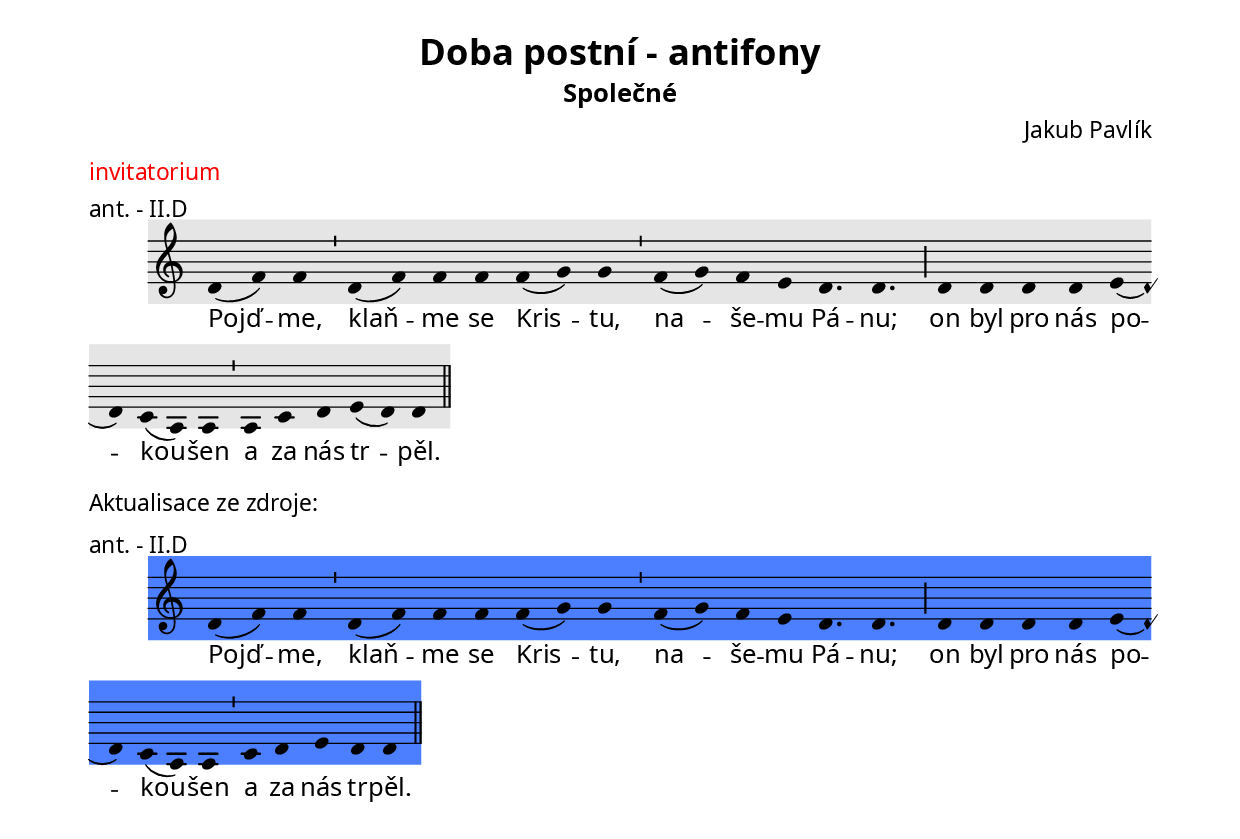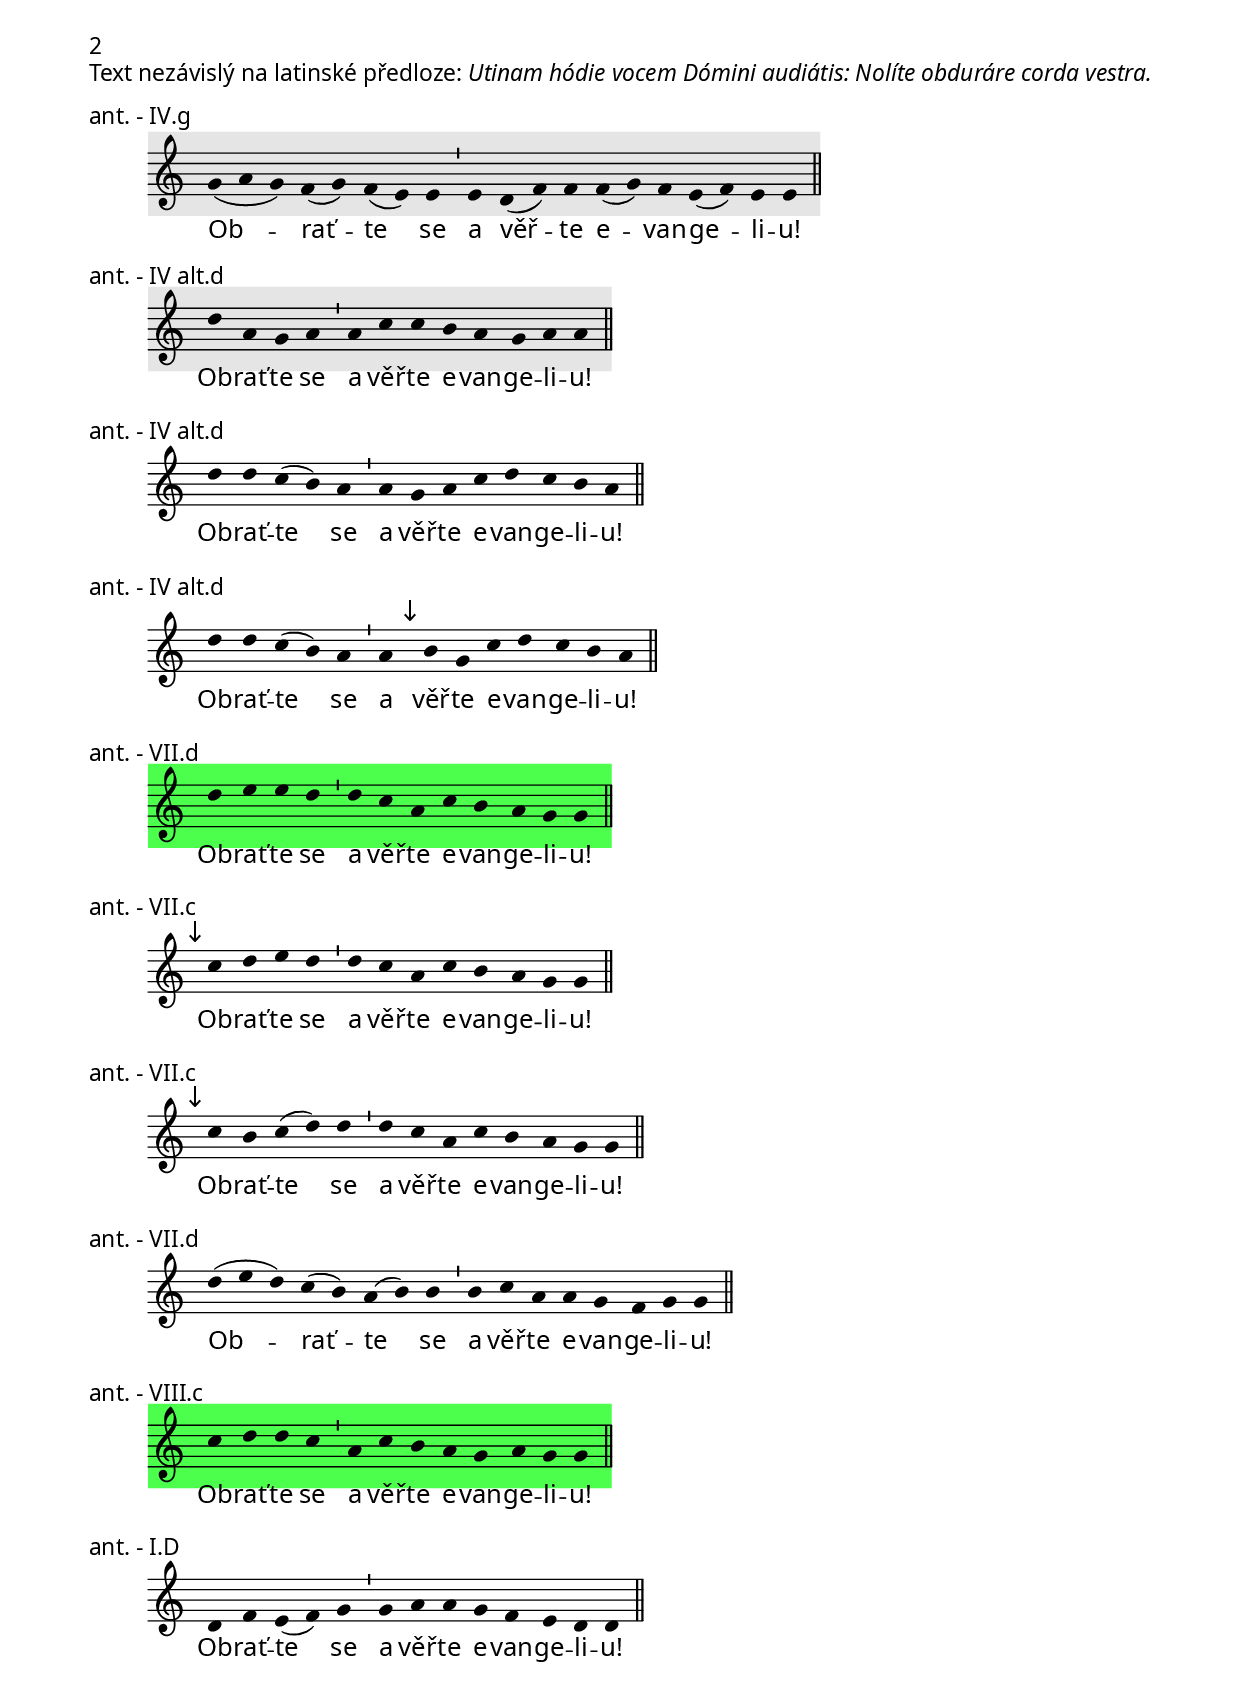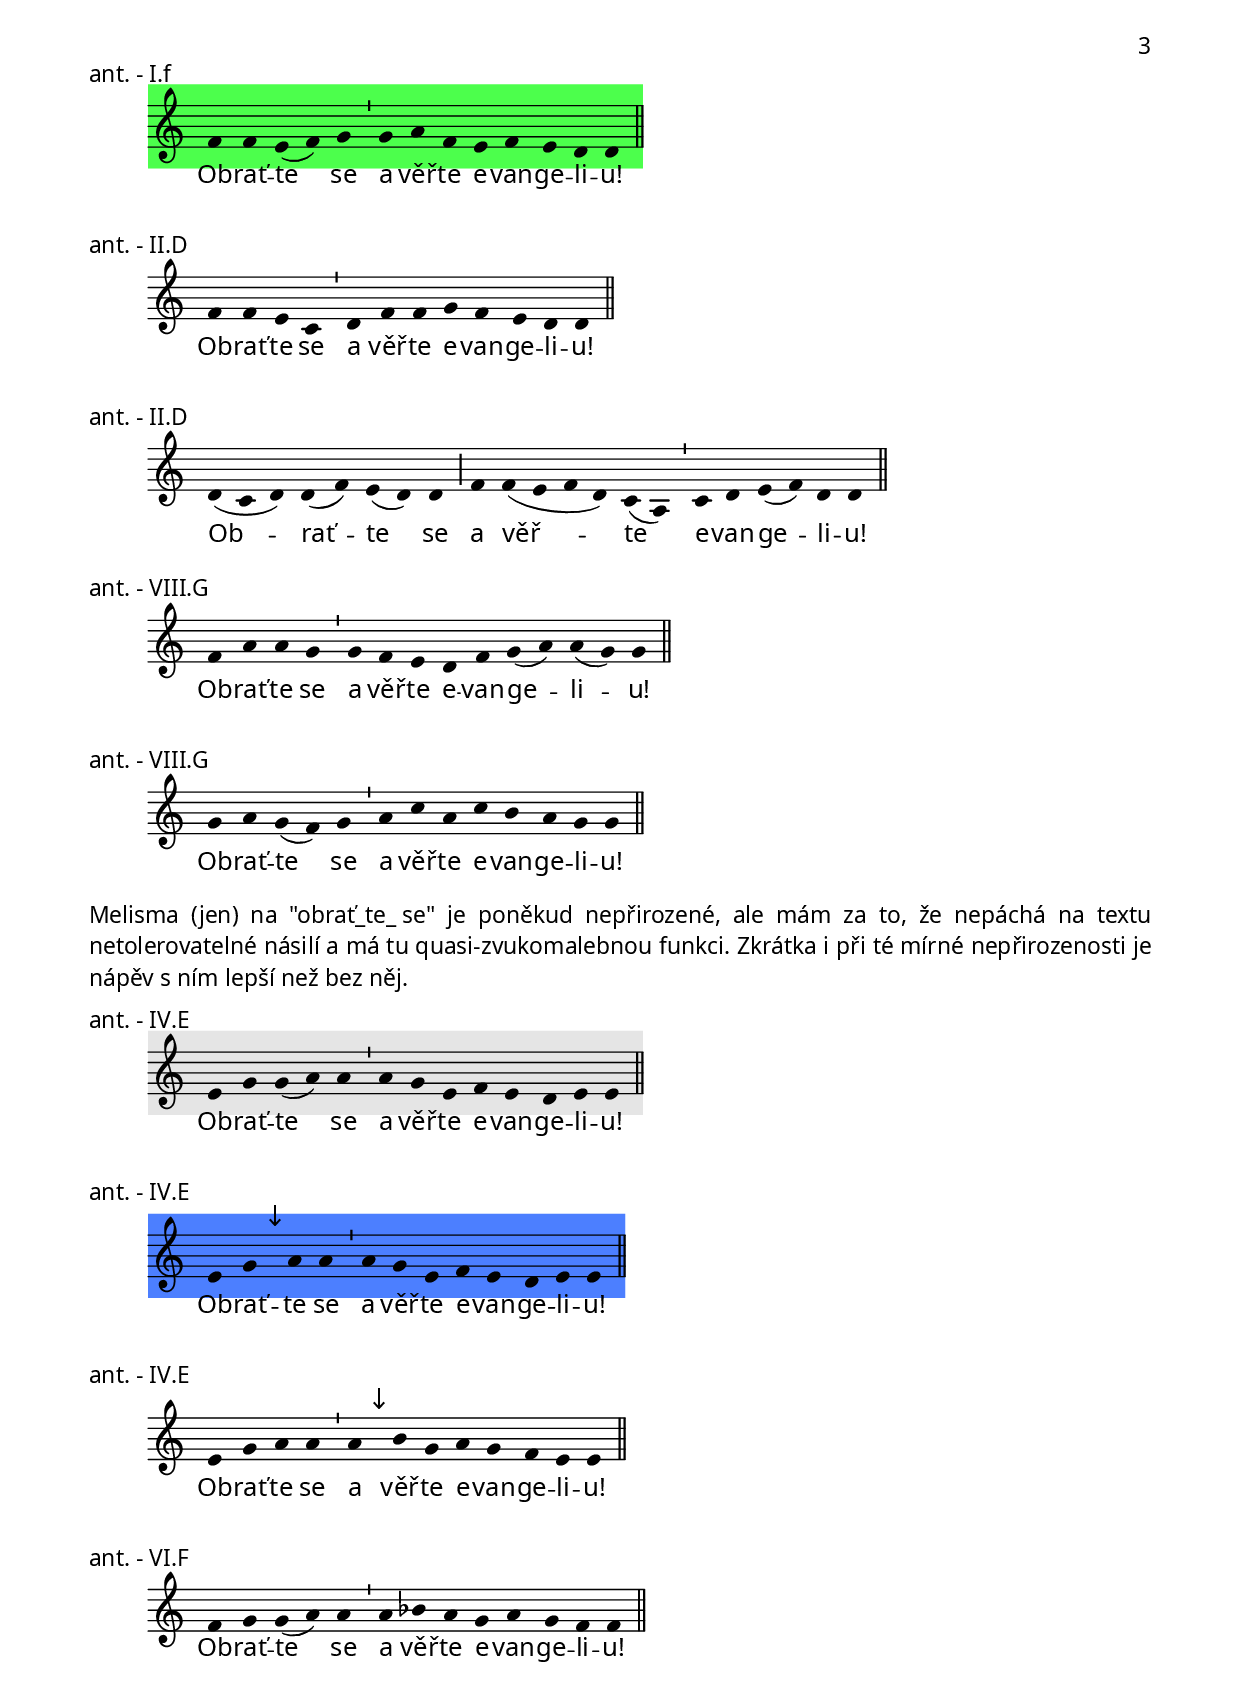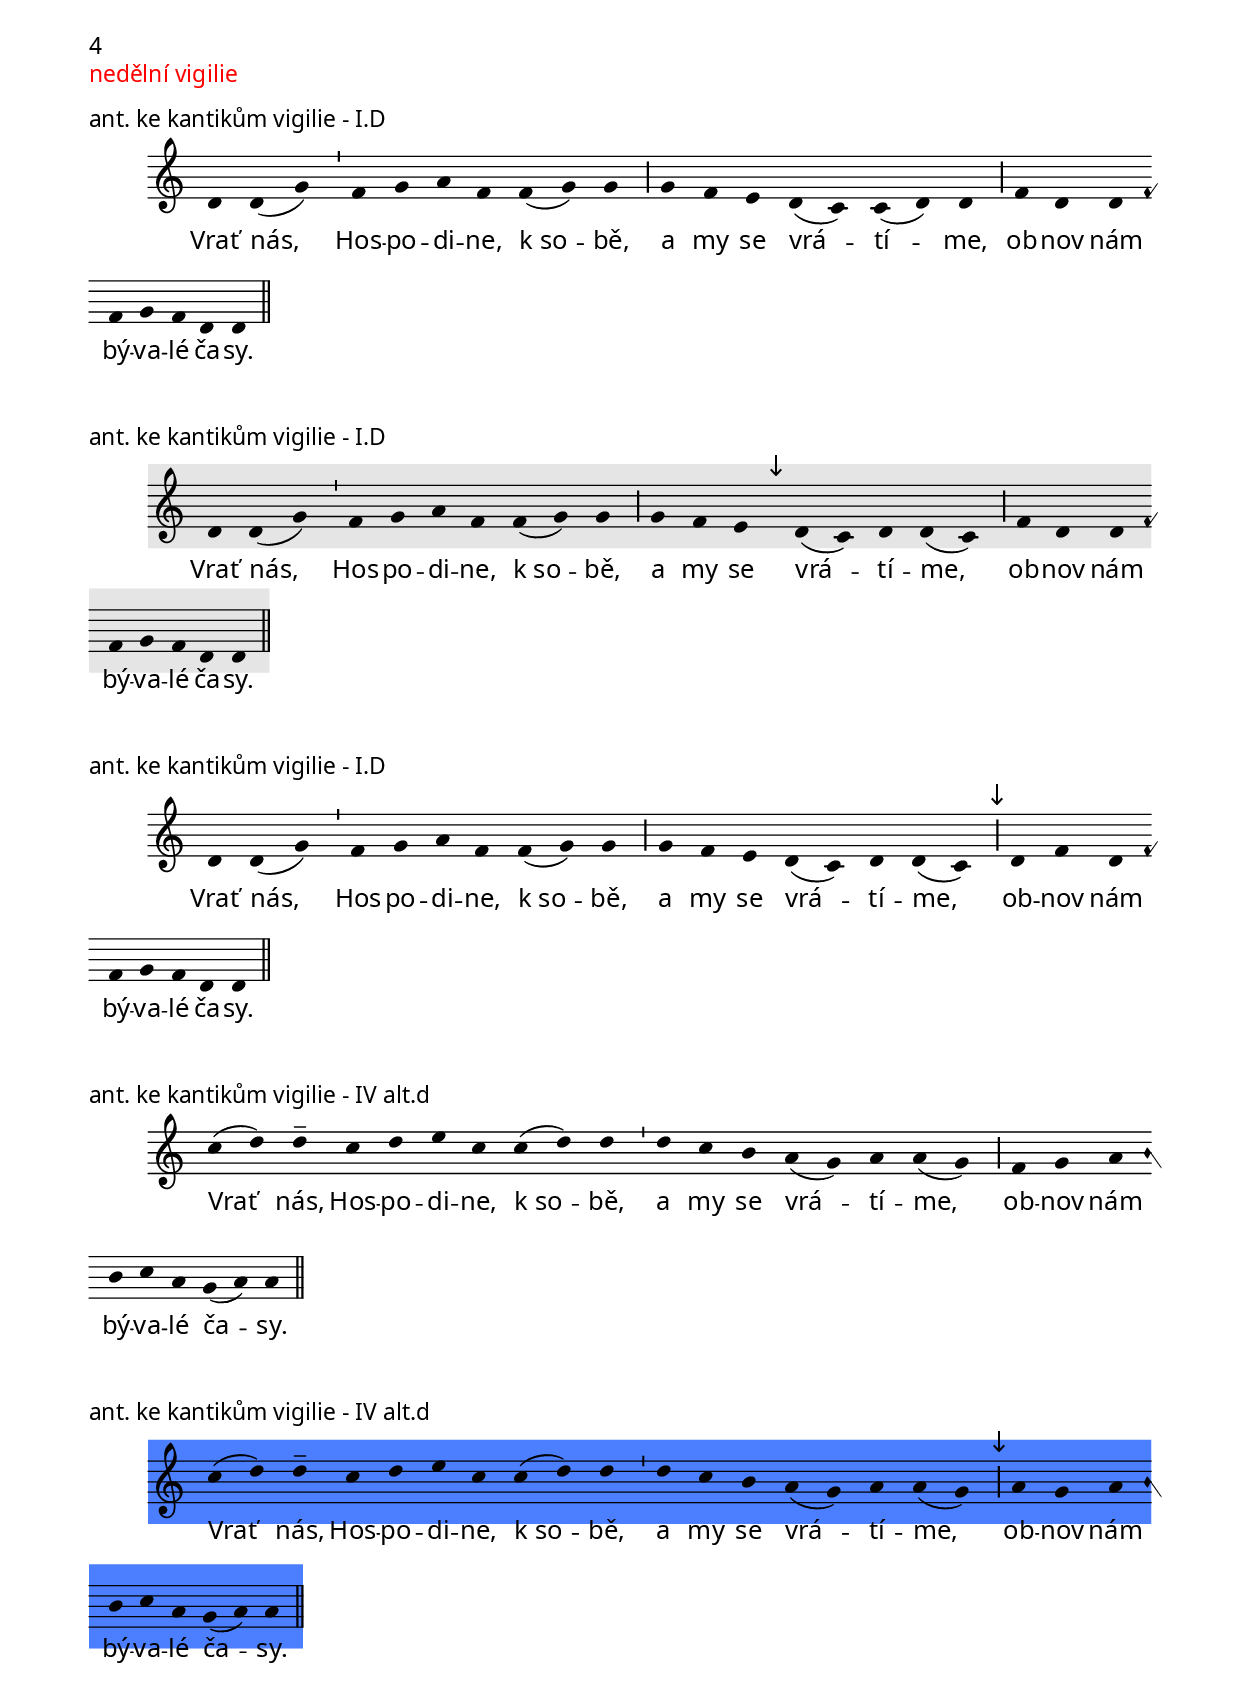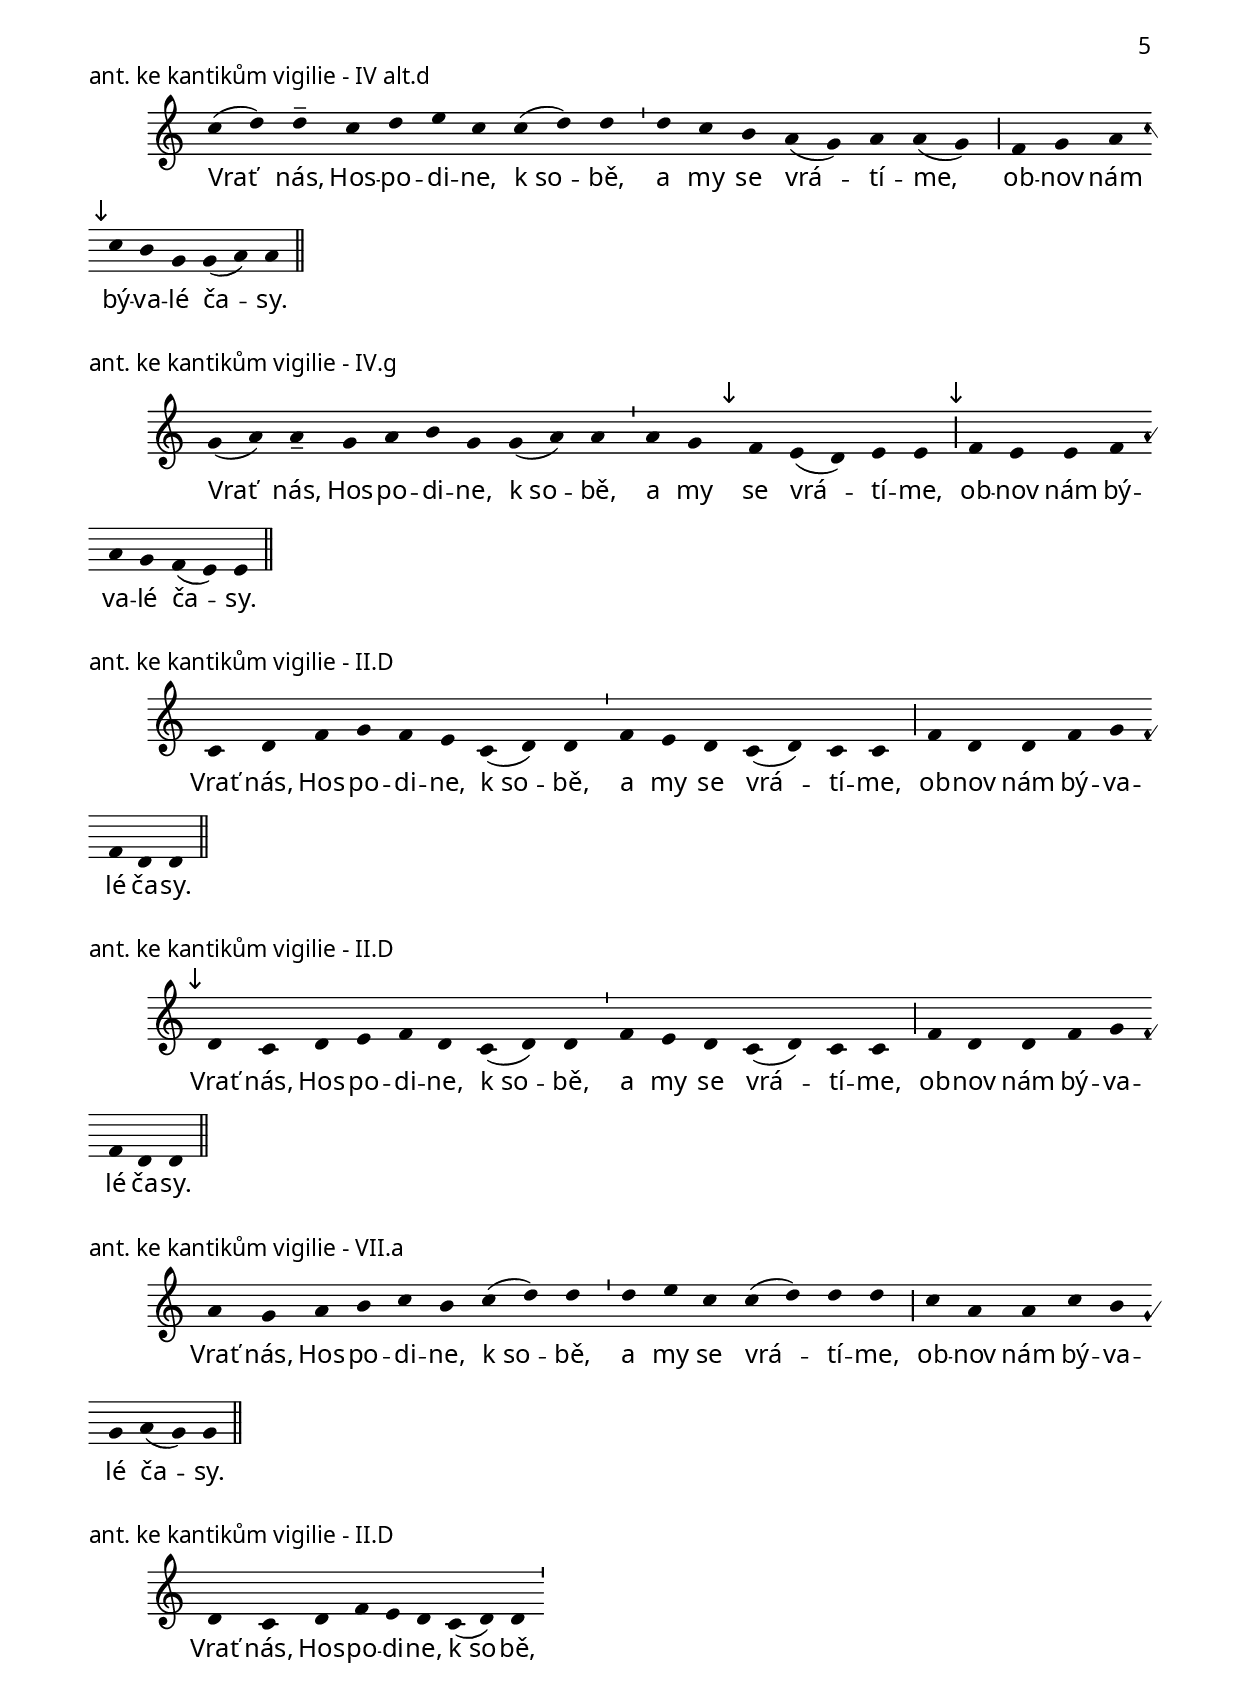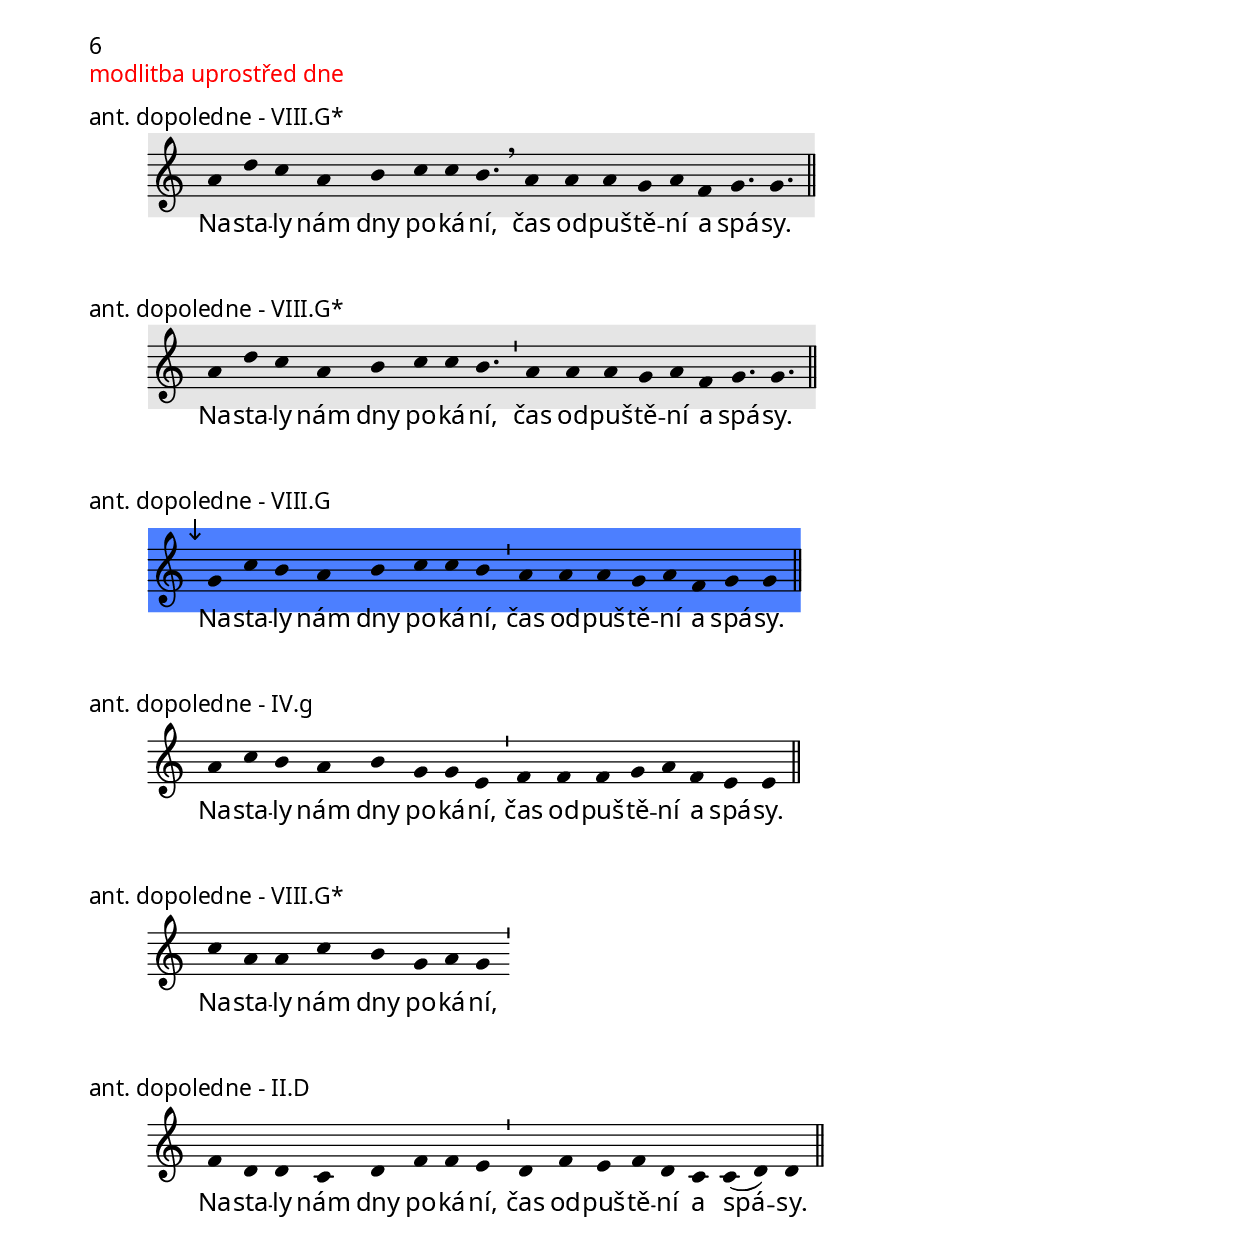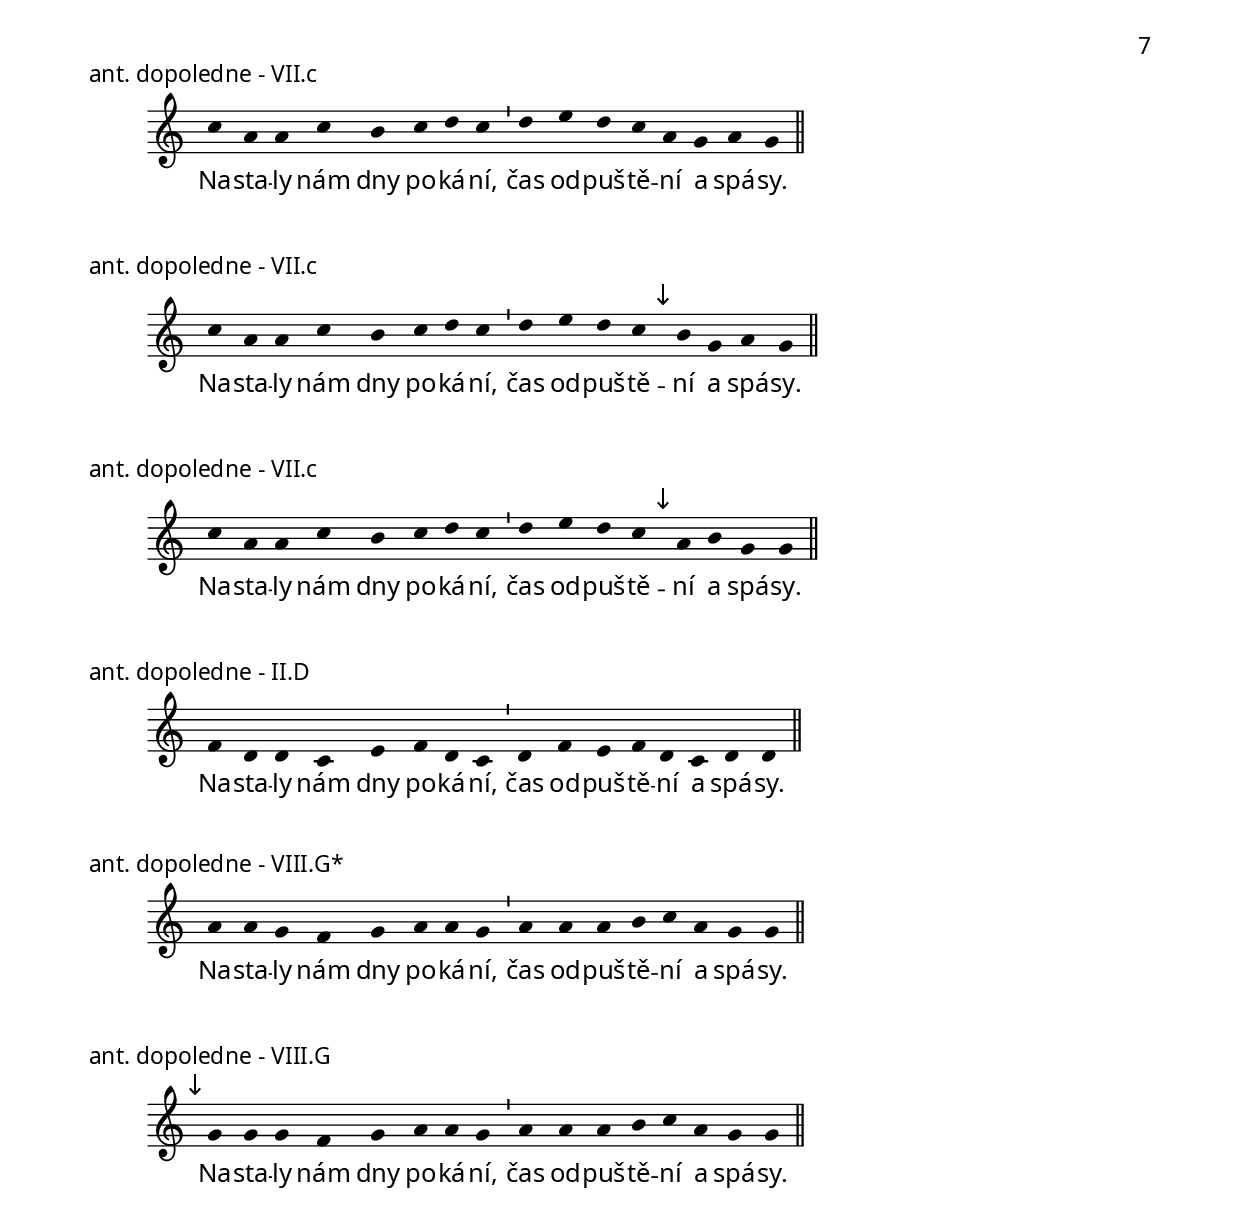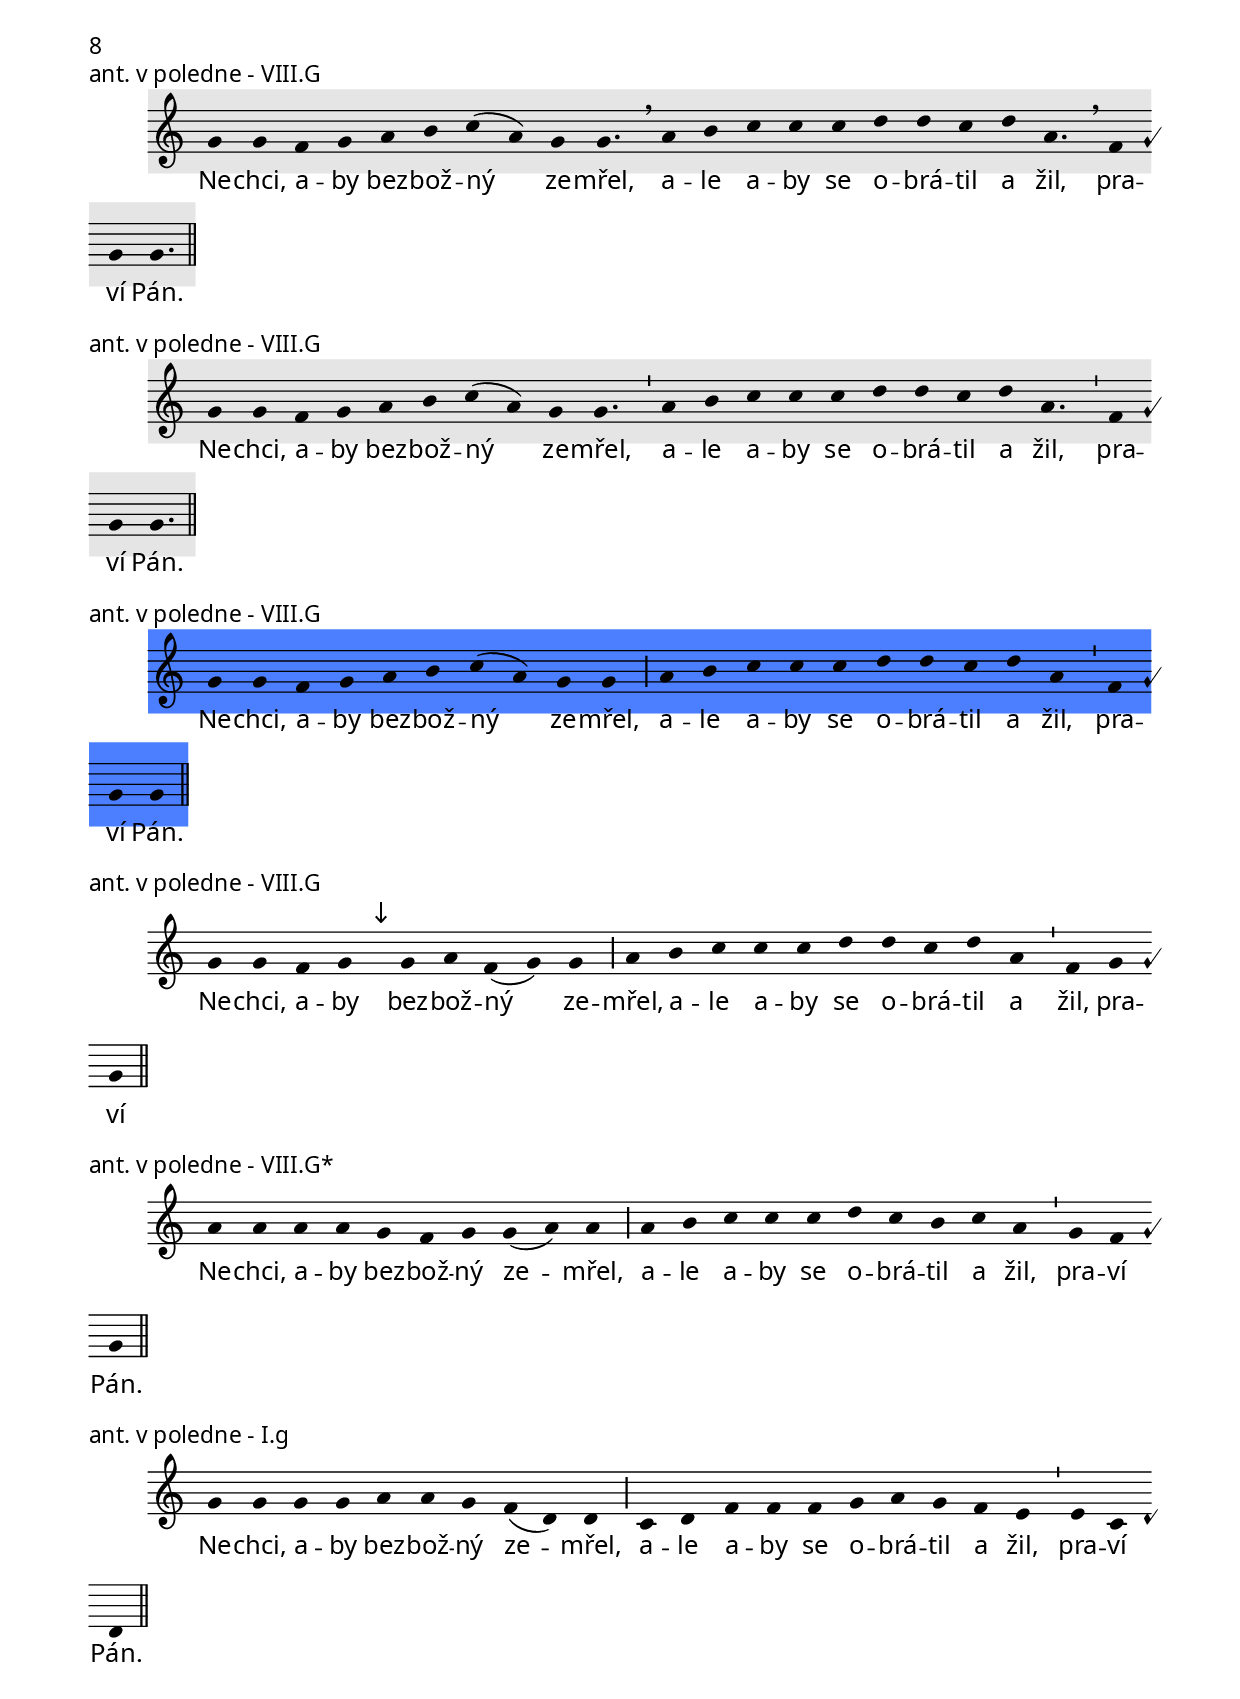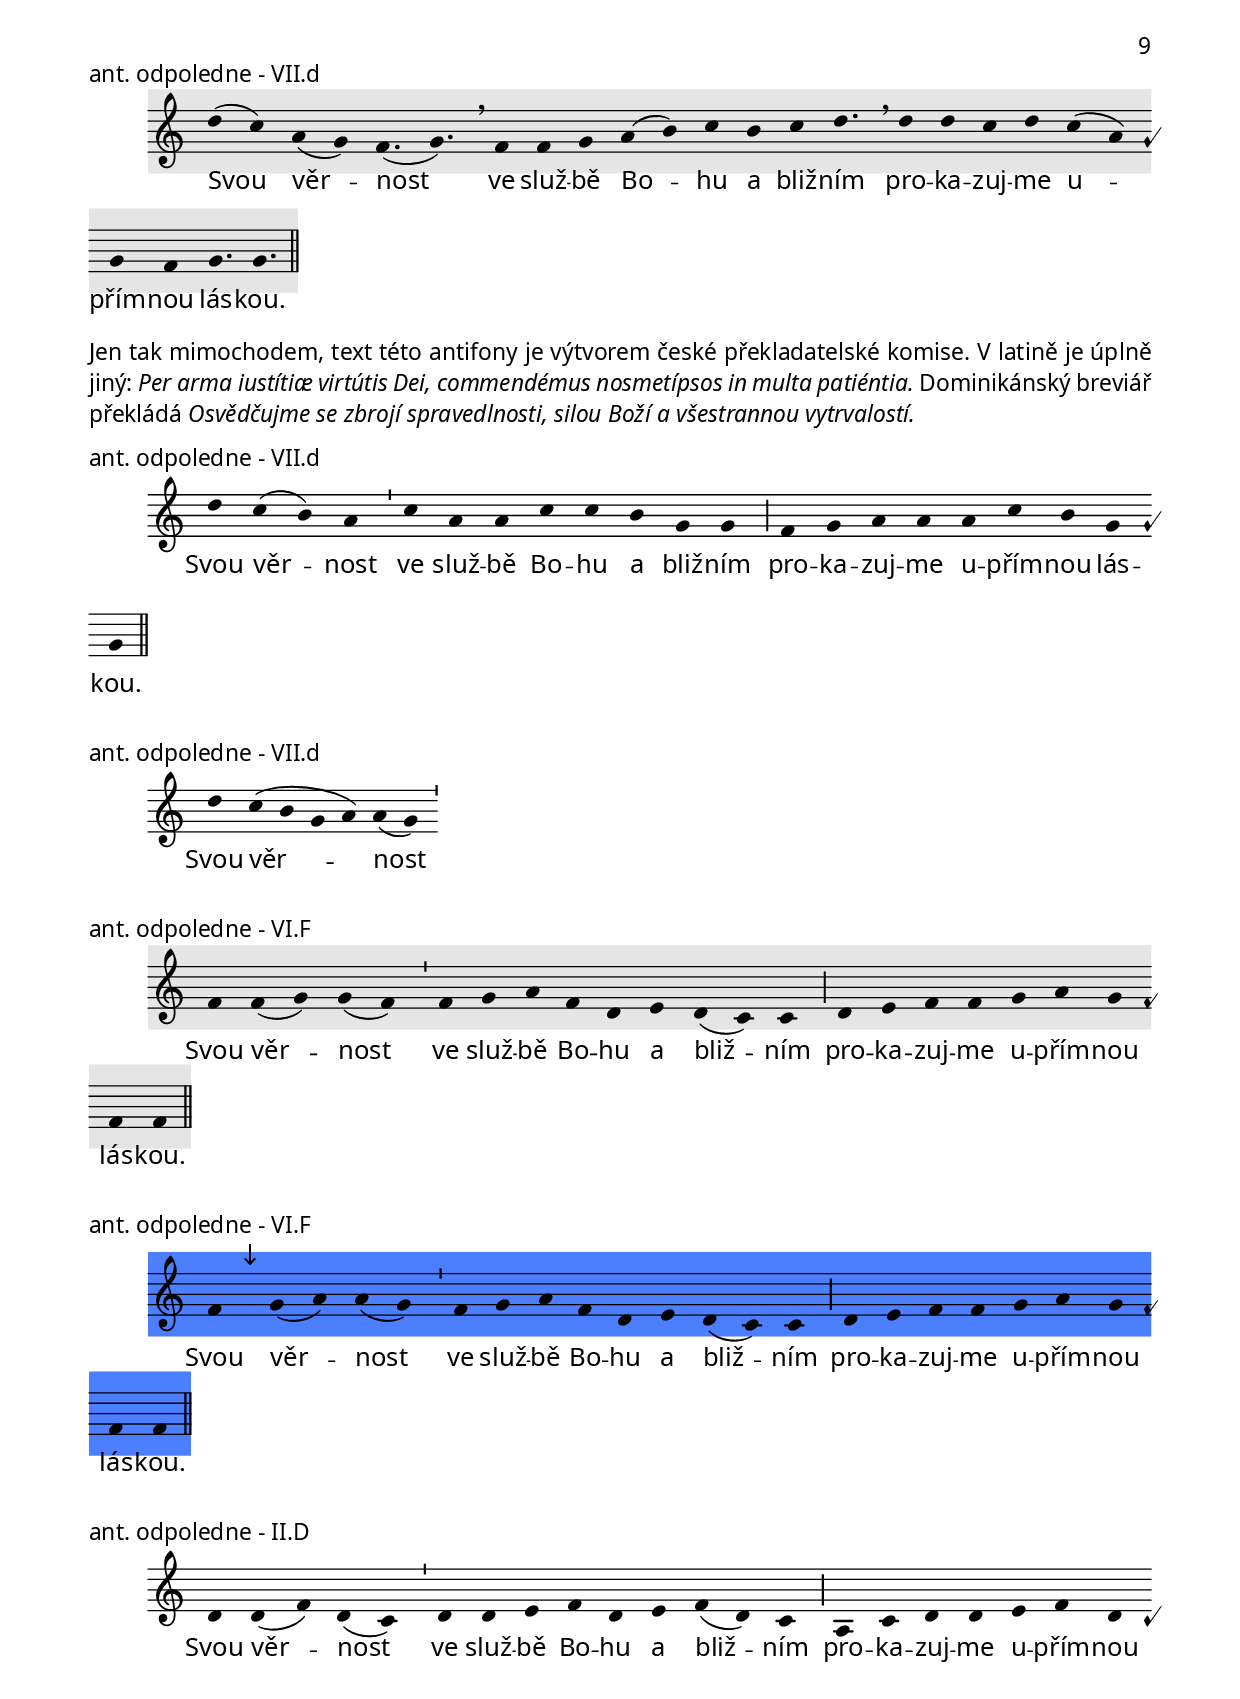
\version "2.14.2"

\header {
  title = "Doba postní - antifony"
  composer = "Jakub Pavlík"
}

\include "spolecne.ly"

\bookpart {
  \header {
    subtitle = "Společné"
  }

  \markup {\nadpisHodinka {"invitatorium"}}

  \score {
    \relative c' {
      \zvyraznovacSedy
      \choralniRezim
      d4( f) f \barMin
      d( f) f f f( g) g \barMin f( g) f e d4. d \barMaior
      d4 d d d e( d) c( a) a \barMin a c d e( d) d \barFinalis
    }
    \addlyrics {
      Pojď -- me,
      klaň -- me se Kris -- tu, na -- še -- mu Pá -- nu;
      on byl pro nás po -- kou -- šen a za nás tr -- pěl.
    }
    \header {
      quid = "ant."
      modus = "II"
      differentia = "D"
      psalmus = ""
      id = ""
      fons = "Z antifon pro Svatý týden."
      piece = \markup {\sestavTitulekBezZalmu}
    }
  }

  \markup{Aktualisace ze zdroje:}

  \score {
    \relative c' {
      \zvyraznovacModry
      \choralniRezim
      d4( f) f \barMin
      d( f) f f f( g) g \barMin f( g) f e d4. d \barMaior
      d4 d d d e( d) c( a) a \barMin c d e d d \barFinalis
    }
    \addlyrics {
      Pojď -- me,
      klaň -- me se Kris -- tu, na -- še -- mu Pá -- nu;
      on byl pro nás po -- kou -- šen a za nás tr -- pěl.
    }
    \header {
      quid = "ant."
      modus = "II"
      differentia = "D"
      psalmus = ""
      id = "invit"
      fial = "pust_svatytyden.ly#invit"
      piece = \markup {\sestavTitulekBezZalmu}
    }
  }

  \pageBreak

  \markup\justify{
    Text nezávislý na latinské předloze:
    \italic{Utinam hódie vocem Dómini audiátis: Nolíte obduráre corda vestra.}
  }

  \score {
    \relative c'' {
      \zvyraznovacSedy
      \choralniRezim
      g( a g) f( g) f( e) e \barMin
      e d( f) f f( g) f e( f) e e \barFinalis
    }
    \addlyrics {
      Ob -- rať -- te se
      a věř -- te e -- van -- ge -- li -- u!
    }
    \header {
      quid = "ant."
      modus = "IV"
      differentia = "g"
      psalmus = ""
      id = ""
      piece = \markup {\sestavTitulekBezZalmu}
    }
  }

  \score {
    \relative c'' {
      \zvyraznovacSedy
      \choralniRezim
      d4 a g a \barMin
      a c c b a g a a \barFinalis
    }
    \addlyrics {
      Ob -- rať -- te se
      a věř -- te e -- van -- ge -- li -- u!
    }
    \header {
      quid = "ant."
      modus = "IV alt"
      differentia = "d"
      psalmus = ""
      id = ""
      piece = \markup {\sestavTitulekBezZalmu}
    }
  }

  \score {
    \relative c'' {
      \choralniRezim
      d4 d c( b) a \barMin
      a g a c d c b a \barFinalis
    }
    \addlyrics {
      Ob -- rať -- te se
      a věř -- te e -- van -- ge -- li -- u!
    }
    \header {
      quid = "ant."
      modus = "IV alt"
      differentia = "d"
      psalmus = ""
      id = "invit2"
      piece = \markup {\sestavTitulekBezZalmu}
    }
  }

  \score {
    \relative c'' {
      \choralniRezim
      d4 d c( b) a \barMin
      a \mark\sipka b g c d c b a \barFinalis
    }
    \addlyrics {
      Ob -- rať -- te se
      a věř -- te e -- van -- ge -- li -- u!
    }
    \header {
      quid = "ant."
      modus = "IV alt"
      differentia = "d"
      psalmus = ""
      id = "invit2"
      piece = \markup {\sestavTitulekBezZalmu}
    }
  }

  \score {
    \relative c'' {
      \zvyraznovacZeleny
      \choralniRezim
      d4 e e d \barMin
      d c a c b a g g \barFinalis
    }
    \addlyrics {
      Ob -- rať -- te se
      a věř -- te e -- van -- ge -- li -- u!
    }
    \header {
      quid = "ant."
      modus = "VII"
      differentia = "d"
      psalmus = ""
      id = "invit2"
      piece = \markup {\sestavTitulekBezZalmu}
    }
  }

  \score {
    \relative c'' {
      \choralniRezim
      \mark\sipka c4 d e d \barMin
      d c a c b a g g \barFinalis
    }
    \addlyrics {
      Ob -- rať -- te se
      a věř -- te e -- van -- ge -- li -- u!
    }
    \header {
      quid = "ant."
      modus = "VII"
      differentia = "c"
      psalmus = ""
      id = "invit2"
      piece = \markup {\sestavTitulekBezZalmu}
    }
  }

  \score {
    \relative c'' {
      \choralniRezim
      \mark\sipka c4 b c( d) d \barMin
      d c a c b a g g \barFinalis
    }
    \addlyrics {
      Ob -- rať -- te se
      a věř -- te e -- van -- ge -- li -- u!
    }
    \header {
      quid = "ant."
      modus = "VII"
      differentia = "c"
      psalmus = ""
      id = "invit2"
      piece = \markup {\sestavTitulekBezZalmu}
    }
  }

  \score {
    \relative c'' {
      \choralniRezim
      d4( e d) c( b) a( b) b \barMin
      b c a a g f g g \barFinalis
    }
    \addlyrics {
      Ob -- rať -- te se
      a věř -- te e -- van -- ge -- li -- u!
    }
    \header {
      quid = "ant."
      modus = "VII"
      differentia = "d"
      psalmus = ""
      id = "invit2"
      piece = \markup {\sestavTitulekBezZalmu}
    }
  }

  \score {
    \relative c'' {
      \zvyraznovacZeleny
      \choralniRezim
      c4 d d c \barMin
      a c b a g a g g \barFinalis
    }
    \addlyrics {
      Ob -- rať -- te se
      a věř -- te e -- van -- ge -- li -- u!
    }
    \header {
      quid = "ant."
      modus = "VIII"
      differentia = "c"
      psalmus = ""
      id = "invit2"
      piece = \markup {\sestavTitulekBezZalmu}
    }
  }

  \score {
    \relative c' {
      \choralniRezim
      d4 f e( f) g \barMin
      g a a g f e d d \barFinalis
    }
    \addlyrics {
      Ob -- rať -- te se
      a věř -- te e -- van -- ge -- li -- u!
    }
    \header {
      quid = "ant."
      modus = "I"
      differentia = "D"
      psalmus = ""
      id = "invit2"
      piece = \markup {\sestavTitulekBezZalmu}
    }
  }

  \score {
    \relative c' {
      \zvyraznovacZeleny
      \choralniRezim
      f4 f e( f) g \barMin
      g a f e f e d d \barFinalis
    }
    \addlyrics {
      Ob -- rať -- te se
      a věř -- te e -- van -- ge -- li -- u!
    }
    \header {
      quid = "ant."
      modus = "I"
      differentia = "f"
      psalmus = ""
      id = "invit2"
      piece = \markup {\sestavTitulekBezZalmu}
    }
  }

  \score {
    \relative c' {
      \choralniRezim
      f4 f e c \barMin
      d f f g f e d d \barFinalis
    }
    \addlyrics {
      Ob -- rať -- te se
      a věř -- te e -- van -- ge -- li -- u!
    }
    \header {
      quid = "ant."
      modus = "II"
      differentia = "D"
      psalmus = ""
      id = "invit2"
      piece = \markup {\sestavTitulekBezZalmu}
    }
  }

  \score {
    \relative c' {
      \choralniRezim
      d4( c d) d( f) e( d) d \barMaior
      f f( e f d) c( a) \barMin
      c d e( f) d d \barFinalis
    }
    \addlyrics {
      Ob -- rať -- te se
      a věř -- te
      e -- van -- ge -- li -- u!
    }
    \header {
      quid = "ant."
      modus = "II"
      differentia = "D"
      psalmus = ""
      id = "invit2"
      piece = \markup {\sestavTitulekBezZalmu}
    }
  }

  \score {
    \relative c' {
      \choralniRezim
      f4 a a g \barMin
      g f e d f g( a) a( g) g \barFinalis
    }
    \addlyrics {
      Ob -- rať -- te se
      a věř -- te e -- van -- ge -- li -- u!
    }
    \header {
      quid = "ant."
      modus = "VIII"
      differentia = "G"
      psalmus = ""
      id = "invit2"
      piece = \markup {\sestavTitulekBezZalmu}
    }
  }

  \score {
    \relative c'' {
      \choralniRezim
      g4 a g( f) g \barMin
      a c a c b a g g \barFinalis
    }
    \addlyrics {
      Ob -- rať -- te se
      a věř -- te e -- van -- ge -- li -- u!
    }
    \header {
      quid = "ant."
      modus = "VIII"
      differentia = "G"
      psalmus = ""
      id = "invit2"
      piece = \markup {\sestavTitulekBezZalmu}
    }
  }

  \markup\justify{
    Melisma (jen) na "\"obrať_te_ se\"" je poněkud nepřirozené,
    ale mám za to, že nepáchá na textu netolerovatelné násilí
    a má tu quasi-zvukomalebnou funkci. Zkrátka i při té mírné nepřirozenosti
    je nápěv s ním lepší než bez něj.
  }

  \score {
    \relative c' {
      \zvyraznovacSedy
      \choralniRezim
      e4 g g( a) a \barMin
      a g e f e d e e \barFinalis
    }
    \addlyrics {
      Ob -- rať -- te se
      a věř -- te e -- van -- ge -- li -- u!
    }
    \header {
      quid = "ant."
      modus = "IV"
      differentia = "E"
      psalmus = ""
      id = "invit2"
      piece = \markup {\sestavTitulekBezZalmu}
    }
  }

  \score {
    \relative c' {
      \zvyraznovacModry
      \choralniRezim
      e4 g \mark\sipka a a \barMin
      a g e f e d e e \barFinalis
    }
    \addlyrics {
      Ob -- rať -- te se
      a věř -- te e -- van -- ge -- li -- u!
    }
    \header {
      quid = "ant."
      modus = "IV"
      differentia = "E"
      psalmus = ""
      id = "invit2"
      piece = \markup {\sestavTitulekBezZalmu}
    }
  }

  \score {
    \relative c' {
      \choralniRezim
      e4 g a a \barMin
      a \mark\sipka b g a g f e e \barFinalis
    }
    \addlyrics {
      Ob -- rať -- te se
      a věř -- te e -- van -- ge -- li -- u!
    }
    \header {
      quid = "ant."
      modus = "IV"
      differentia = "E"
      psalmus = ""
      id = "invit2"
      piece = \markup {\sestavTitulekBezZalmu}
    }
  }

  \score {
    \relative c' {
      \choralniRezim
      f4 g g( a) a \barMin
      a bes a g a g f f \barFinalis
    }
    \addlyrics {
      Ob -- rať -- te se
      a věř -- te e -- van -- ge -- li -- u!
    }
    \header {
      quid = "ant."
      modus = "VI"
      differentia = "F"
      psalmus = ""
      id = "invit2"
      piece = \markup {\sestavTitulekBezZalmu}
    }
  }

  \pageBreak

  \markup {\nadpisHodinka {"nedělní vigilie"}}

  \score {
    \relative c' {
      \choralniRezim
      d4 d( g) \barMin f g a f f( g) g \barMaior
      g f e d( c) c( d) d \barMaior
      f d d f g f d d \barFinalis
    }
    \addlyrics {
      Vrať nás, Hos -- po -- di -- ne, k_so -- bě,
      a my se vrá -- tí -- me,
      ob -- nov nám bý -- va -- lé ča -- sy.
    }
    \header {
      quid = "ant. ke kantikům vigilie"
      modus = "I"
      differentia = "D"
      psalmus = ""
      id = "mv-avig"
      piece = \markup {\sestavTitulekBezZalmu}
    }
  }

  \score {
    \relative c' {
      \zvyraznovacSedy
      \choralniRezim
      d4 d( g) \barMin f g a f f( g) g \barMaior
      g f e \mark\sipka d( c) d d( c) \barMaior
      f d d f g f d d \barFinalis
    }
    \addlyrics {
      Vrať nás, Hos -- po -- di -- ne, k_so -- bě,
      a my se vrá -- tí -- me,
      ob -- nov nám bý -- va -- lé ča -- sy.
    }
    \header {
      quid = "ant. ke kantikům vigilie"
      modus = "I"
      differentia = "D"
      psalmus = ""
      id = "mv-avig"
      piece = \markup {\sestavTitulekBezZalmu}
    }
  }

  \score {
    \relative c' {
      \choralniRezim
      d4 d( g) \barMin f g a f f( g) g \barMaior
      g f e d( c) d d( c) \barMaior
      \mark\sipka d f d f g f d d \barFinalis
    }
    \addlyrics {
      Vrať nás, Hos -- po -- di -- ne, k_so -- bě,
      a my se vrá -- tí -- me,
      ob -- nov nám bý -- va -- lé ča -- sy.
    }
    \header {
      quid = "ant. ke kantikům vigilie"
      modus = "I"
      differentia = "D"
      psalmus = ""
      id = "mv-avig"
      piece = \markup {\sestavTitulekBezZalmu}
    }
  }

  \score {
    \relative c'' {
      \choralniRezim
      c4( d) d-- c d e c c( d) d \barMin
      d c b a( g) a a( g) \barMaior
      f g a b c a g( a) a \barFinalis
    }
    \addlyrics {
      Vrať nás, Hos -- po -- di -- ne, k_so -- bě,
      a my se vrá -- tí -- me,
      ob -- nov nám bý -- va -- lé ča -- sy.
    }
    \header {
      quid = "ant. ke kantikům vigilie"
      modus = "IV alt"
      differentia = "d"
      psalmus = ""
      id = "mc-avig"
      piece = \markup {\sestavTitulekBezZalmu}
    }
  }

  \score {
    \relative c'' {
      \zvyraznovacModry
      \choralniRezim
      c4( d) d-- c d e c c( d) d \barMin
      d c b a( g) a a( g) \barMaior
      \mark\sipka a g a b c a g( a) a \barFinalis
    }
    \addlyrics {
      Vrať nás, Hos -- po -- di -- ne, k_so -- bě,
      a my se vrá -- tí -- me,
      ob -- nov nám bý -- va -- lé ča -- sy.
    }
    \header {
      quid = "ant. ke kantikům vigilie"
      modus = "IV alt"
      differentia = "d"
      psalmus = ""
      id = "mc-avig"
      piece = \markup {\sestavTitulekBezZalmu}
    }
  }

  \score {
    \relative c'' {
      \choralniRezim
      c4( d) d-- c d e c c( d) d \barMin
      d c b a( g) a a( g) \barMaior
      f g a \mark\sipka c b g g( a) a \barFinalis
    }
    \addlyrics {
      Vrať nás, Hos -- po -- di -- ne, k_so -- bě,
      a my se vrá -- tí -- me,
      ob -- nov nám bý -- va -- lé ča -- sy.
    }
    \header {
      quid = "ant. ke kantikům vigilie"
      modus = "IV alt"
      differentia = "d"
      psalmus = ""
      id = "mc-avig"
      piece = \markup {\sestavTitulekBezZalmu}
    }
  }

  \score {
    \relative c' {
      \choralniRezim
      g'4( a) a-- g a b g g( a) a \barMin
      a g \mark\sipka f e( d) e e \barMaior
      \mark\sipka f e e f a g f( e) e \barFinalis
    }
    \addlyrics {
      Vrať nás, Hos -- po -- di -- ne, k_so -- bě,
      a my se vrá -- tí -- me,
      ob -- nov nám bý -- va -- lé ča -- sy.
    }
    \header {
      quid = "ant. ke kantikům vigilie"
      modus = "IV"
      differentia = "g"
      psalmus = ""
      id = "mc-avig"
      piece = \markup {\sestavTitulekBezZalmu}
    }
  }

  \score {
    \relative c' {
      \choralniRezim
      c4 d f g f e c( d) d \barMin
      f e d c( d) c c \barMaior
      f d d f g f d d \barFinalis
    }
    \addlyrics {
      Vrať nás, Hos -- po -- di -- ne, k_so -- bě,
      a my se vrá -- tí -- me,
      ob -- nov nám bý -- va -- lé ča -- sy.
    }
    \header {
      quid = "ant. ke kantikům vigilie"
      modus = "II"
      differentia = "D"
      psalmus = ""
      id = "mc-avig"
      piece = \markup {\sestavTitulekBezZalmu}
    }
  }

  \score {
    \relative c' {
      \choralniRezim
      \mark\sipka d4 c d e f d c( d) d \barMin
      f e d c( d) c c \barMaior
      f d d f g f d d \barFinalis
    }
    \addlyrics {
      Vrať nás, Hos -- po -- di -- ne, k_so -- bě,
      a my se vrá -- tí -- me,
      ob -- nov nám bý -- va -- lé ča -- sy.
    }
    \header {
      quid = "ant. ke kantikům vigilie"
      modus = "II"
      differentia = "D"
      psalmus = ""
      id = "mc-avig"
      piece = \markup {\sestavTitulekBezZalmu}
    }
  }

  \score {
    \relative c'' {
      \choralniRezim
      a4 g a b c b c( d) d \barMin
      d e c c( d) d d \barMaior
      c a a c b g a( g) g \barFinalis
    }
    \addlyrics {
      Vrať nás, Hos -- po -- di -- ne, k_so -- bě,
      a my se vrá -- tí -- me,
      ob -- nov nám bý -- va -- lé ča -- sy.
    }
    \header {
      quid = "ant. ke kantikům vigilie"
      modus = "VII"
      differentia = "a"
      psalmus = ""
      id = "mc-avig"
      piece = \markup {\sestavTitulekBezZalmu}
    }
  }

  \score {
    \relative c' {
      \choralniRezim
      d4 c d f e d c( d) d \barMin
    }
    \addlyrics {
      Vrať nás, Hos -- po -- di -- ne, k_so -- bě,
      a my se vrá -- tí -- me,
      ob -- nov nám bý -- va -- lé ča -- sy.
    }
    \header {
      quid = "ant. ke kantikům vigilie"
      modus = "II"
      differentia = "D"
      psalmus = ""
      id = "mc-avig"
      piece = \markup {\sestavTitulekBezZalmu}
    }
  }

  \pageBreak

  \markup {\nadpisHodinka {"modlitba uprostřed dne"}}

  \score {
    \relative c'' {
      \zvyraznovacSedy
      \choralniRezim

      a4 d c a b c c b4. \breathe a4 a a g a f g4. g \bar "||"
    }
    \addlyrics {
      Na -- sta -- ly nám dny po -- ká -- ní, čas od -- puš -- tě -- ní a spá -- sy.
    }
    \header {
      quid = "ant. dopoledne"
      modus = "VIII"
      differentia = "G*"
      psalmus = ""
      id = ""
      piece = \markup {\sestavTitulekBezZalmu}
    }
  }

  \score {
    \relative c'' {
      \zvyraznovacSedy
      \choralniRezim

      a4 d c a b c c b4. \barMin
      a4 a a g a f g4. g \barFinalis
    }
    \addlyrics {
      Na -- sta -- ly nám dny po -- ká -- ní,
      čas od -- puš -- tě -- ní a spá -- sy.
    }
    \header {
      quid = "ant. dopoledne"
      modus = "VIII"
      differentia = "G*"
      psalmus = ""
      id = "tercie"
      piece = \markup {\sestavTitulekBezZalmu}
    }
  }

  \score {
    \relative c'' {
      \zvyraznovacModry
      \choralniRezim

      \mark\sipka g4 c b a b c c b \barMin
      a a a g a f g g \barFinalis
    }
    \addlyrics {
      Na -- sta -- ly nám dny po -- ká -- ní,
      čas od -- puš -- tě -- ní a spá -- sy.
    }
    \header {
      quid = "ant. dopoledne"
      modus = "VIII"
      differentia = "G"
      psalmus = ""
      id = "tercie"
      piece = \markup {\sestavTitulekBezZalmu}
    }
  }

  \score {
    \relative c'' {
      \choralniRezim

      a4 c b a b g g e \barMin
      f f f g a f e e \barFinalis
    }
    \addlyrics {
      Na -- sta -- ly nám dny po -- ká -- ní,
      čas od -- puš -- tě -- ní a spá -- sy.
    }
    \header {
      quid = "ant. dopoledne"
      modus = "IV"
      differentia = "g"
      psalmus = ""
      id = "tercie"
      piece = \markup {\sestavTitulekBezZalmu}
    }
  }

  \score {
    \relative c'' {
      \choralniRezim

      c4 a a c b g a g \barMin

    }
    \addlyrics {
      Na -- sta -- ly nám dny po -- ká -- ní,
      čas od -- puš -- tě -- ní a spá -- sy.
    }
    \header {
      quid = "ant. dopoledne"
      modus = "VIII"
      differentia = "G*"
      psalmus = ""
      id = ""
      piece = \markup {\sestavTitulekBezZalmu}
    }
  }

  \score {
    \relative c' {
      \choralniRezim

      f4 d d c d f f e \barMin
      d f e f d c c( d) d \barFinalis
    }
    \addlyrics {
      Na -- sta -- ly nám dny po -- ká -- ní,
      čas od -- puš -- tě -- ní a spá -- sy.
    }
    \header {
      quid = "ant. dopoledne"
      modus = "II"
      differentia = "D"
      psalmus = ""
      id = ""
      piece = \markup {\sestavTitulekBezZalmu}
    }
  }

  \score {
    \relative c'' {
      \choralniRezim

      c4 a a c b c d c \barMin
      d e d c a g a g \barFinalis
    }
    \addlyrics {
      Na -- sta -- ly nám dny po -- ká -- ní,
      čas od -- puš -- tě -- ní a spá -- sy.
    }
    \header {
      quid = "ant. dopoledne"
      modus = "VII"
      differentia = "c"
      psalmus = ""
      id = ""
      piece = \markup {\sestavTitulekBezZalmu}
    }
  }

  \score {
    \relative c'' {
      \choralniRezim

      c4 a a c b c d c \barMin
      d e d c \mark\sipka b g a g \barFinalis
    }
    \addlyrics {
      Na -- sta -- ly nám dny po -- ká -- ní,
      čas od -- puš -- tě -- ní a spá -- sy.
    }
    \header {
      quid = "ant. dopoledne"
      modus = "VII"
      differentia = "c"
      psalmus = ""
      id = ""
      piece = \markup {\sestavTitulekBezZalmu}
    }
  }

  \score {
    \relative c'' {
      \choralniRezim

      c4 a a c b c d c \barMin
      d e d c \mark\sipka a b g g \barFinalis
    }
    \addlyrics {
      Na -- sta -- ly nám dny po -- ká -- ní,
      čas od -- puš -- tě -- ní a spá -- sy.
    }
    \header {
      quid = "ant. dopoledne"
      modus = "VII"
      differentia = "c"
      psalmus = ""
      id = ""
      piece = \markup {\sestavTitulekBezZalmu}
    }
  }

  \score {
    \relative c' {
      \choralniRezim

      f4 d d c e f d c \barMin
      d f e f d c d d \barFinalis
    }
    \addlyrics {
      Na -- sta -- ly nám dny po -- ká -- ní,
      čas od -- puš -- tě -- ní a spá -- sy.
    }
    \header {
      quid = "ant. dopoledne"
      modus = "II"
      differentia = "D"
      psalmus = ""
      id = ""
      piece = \markup {\sestavTitulekBezZalmu}
    }
  }

  \score {
    \relative c'' {
      \choralniRezim

      a4 a g f g a a g \barMin
      a a a b c a g g \barFinalis
    }
    \addlyrics {
      Na -- sta -- ly nám dny po -- ká -- ní,
      čas od -- puš -- tě -- ní a spá -- sy.
    }
    \header {
      quid = "ant. dopoledne"
      modus = "VIII"
      differentia = "G*"
      psalmus = ""
      id = ""
      piece = \markup {\sestavTitulekBezZalmu}
    }
  }

  \score {
    \relative c'' {
      \choralniRezim

      \mark\sipka g4 g g f g a a g \barMin
      a a a b c a g g \barFinalis
    }
    \addlyrics {
      Na -- sta -- ly nám dny po -- ká -- ní,
      čas od -- puš -- tě -- ní a spá -- sy.
    }
    \header {
      quid = "ant. dopoledne"
      modus = "VIII"
      differentia = "G"
      psalmus = ""
      id = ""
      piece = \markup {\sestavTitulekBezZalmu}
    }
  }

  \pageBreak

  \score {
    \relative c'' {
      \zvyraznovacSedy
      \choralniRezim

      g4 g f g a b c( a) g g4. \breathe a4 b c c c d d c d a4. \breathe f4 g g4. \bar "||"
    }
    \addlyrics {
      Ne -- chci, a -- by bez -- bož -- ný ze -- mřel, a -- le a -- by se o -- brá -- til a žil, pra -- ví Pán.
    }
    \header {
      quid = "ant. v poledne"
      modus = "VIII"
      differentia = "G"
      psalmus = ""
      id = ""
      piece = \markup {\sestavTitulekBezZalmu}
    }
  }

  \score {
    \relative c'' {
      \zvyraznovacSedy
      \choralniRezim

      g4 g f g a b c( a) g g4. \barMin
      a4 b c c c d d c d a4. \barMin
      f4 g g4. \barFinalis
    }
    \addlyrics {
      Ne -- chci, a -- by bez -- bož -- ný ze -- mřel,
      a -- le a -- by se o -- brá -- til a žil,
      pra -- ví Pán.
    }
    \header {
      quid = "ant. v poledne"
      modus = "VIII"
      differentia = "G"
      psalmus = ""
      placet = "melisma na konci _bezbožný_ je netypické (není ani na konci fráze);
      dnes už bych to takhle asi nenapsal, ale tady se mi zatím líbí"
      id = "sexta"
      piece = \markup {\sestavTitulekBezZalmu}
    }
  }

  \score {
    \relative c'' {
      \zvyraznovacModry
      \choralniRezim

      g4 g f g a b c( a) g g \barMaior
      a4 b c c c d d c d a \barMin
      f4 g g \barFinalis
    }
    \addlyrics {
      Ne -- chci, a -- by bez -- bož -- ný ze -- mřel,
      a -- le a -- by se o -- brá -- til a žil,
      pra -- ví Pán.
    }
    \header {
      quid = "ant. v poledne"
      modus = "VIII"
      differentia = "G"
      psalmus = ""
      placet = "melisma na konci _bezbožný_ je netypické (není ani na konci fráze);
      dnes už bych to takhle asi nenapsal, ale tady se mi zatím líbí"
      id = "sexta"
      piece = \markup {\sestavTitulekBezZalmu}
    }
  }

  \score {
    \relative c'' {
      \choralniRezim

      g4 g f g \mark\sipka g a f( g) g \barMaior
      a4 b c c c d d c d a \barMin
      f4 g g \barFinalis
    }
    \addlyrics {
      Ne -- chci, a -- by bez -- bož -- ný ze -- mřel,
      a -- le a -- by se o -- brá -- til a žil,
      pra -- ví Pán.
    }
    \header {
      quid = "ant. v poledne"
      modus = "VIII"
      differentia = "G"
      psalmus = ""
      id = "sexta"
      piece = \markup {\sestavTitulekBezZalmu}
    }
  }

  \score {
    \relative c'' {
      \choralniRezim

      a4 a a a g f g g( a) a \barMaior
      a4 b c c c d c b c a \barMin
      g f g \barFinalis
    }
    \addlyrics {
      Ne -- chci, a -- by bez -- bož -- ný ze -- mřel,
      a -- le a -- by se o -- brá -- til a žil,
      pra -- ví Pán.
    }
    \header {
      quid = "ant. v poledne"
      modus = "VIII"
      differentia = "G*"
      psalmus = ""
      id = "sexta"
      piece = \markup {\sestavTitulekBezZalmu}
    }
  }

  \score {
    \relative c'' {
      \choralniRezim

      g4 g g g a a g f( d) d \barMaior
      c d f f f g a g f e \barMin
      e c d \barFinalis
    }
    \addlyrics {
      Ne -- chci, a -- by bez -- bož -- ný ze -- mřel,
      a -- le a -- by se o -- brá -- til a žil,
      pra -- ví Pán.
    }
    \header {
      quid = "ant. v poledne"
      modus = "I"
      differentia = "g"
      psalmus = ""
      id = ""
      piece = \markup {\sestavTitulekBezZalmu}
    }
  }

  \pageBreak

  \score {
    \relative c'' {
      \zvyraznovacSedy
      \choralniRezim

      d4( c) a( g) f4.( g) \breathe f4 f g a( b) c b c d4. \breathe d4 d c d c( a) g f g4. g \bar "||"
    }
    \addlyrics {
      Svou věr -- nost ve služ -- bě Bo -- hu a bliž -- ním pro -- ka -- zuj -- me u -- přím -- nou lás -- kou.
    }
    \header {
      quid = "ant. odpoledne"
      modus = "VII"
      differentia = "d"
      psalmus = ""
      id = ""
      piece = \markup {\sestavTitulekBezZalmu}
    }
  }

  \markup\justify{
    Jen tak mimochodem, text této antifony je výtvorem
    české překladatelské komise. V latině je úplně jiný:
    \italic{Per arma iustítiæ virtútis Dei, commendémus nosmetípsos in multa patiéntia.}
    Dominikánský breviář překládá
    \italic{Osvědčujme se zbrojí spravedlnosti, silou Boží a všestrannou vytrvalostí.}
  }

  \score {
    \relative c'' {
      \choralniRezim

      d4 c( b) a \barMin
      c a a c c b g g \barMaior
      f g a a a c b g g \barFinalis
    }
    \addlyrics {
      Svou věr -- nost
      ve služ -- bě Bo -- hu a bliž -- ním
      pro -- ka -- zuj -- me u -- přím -- nou lás -- kou.
    }
    \header {
      quid = "ant. odpoledne"
      modus = "VII"
      differentia = "d"
      psalmus = ""
      id = ""
      piece = \markup {\sestavTitulekBezZalmu}
    }
  }

  \score {
    \relative c'' {
      \choralniRezim

      d4 c( b g a) a( g) \barMin
    }
    \addlyrics {
      Svou věr -- nost
      ve služ -- bě Bo -- hu a bliž -- ním
      pro -- ka -- zuj -- me u -- přím -- nou lás -- kou.
    }
    \header {
      quid = "ant. odpoledne"
      modus = "VII"
      differentia = "d"
      psalmus = ""
      id = ""
      piece = \markup {\sestavTitulekBezZalmu}
    }
  }

  \score {
    \relative c' {
      \zvyraznovacSedy
      \choralniRezim

      f4 f( g) g( f) \barMin
      f g a f d e d( c) c \barMaior
      d e f f g a g f f \barFinalis
    }
    \addlyrics {
      Svou věr -- nost
      ve služ -- bě Bo -- hu a bliž -- ním
      pro -- ka -- zuj -- me u -- přím -- nou lás -- kou.
    }
    \header {
      quid = "ant. odpoledne"
      modus = "VI"
      differentia = "F"
      psalmus = ""
      id = ""
      piece = \markup {\sestavTitulekBezZalmu}
    }
  }

  \score {
    \relative c' {
      \zvyraznovacModry
      \choralniRezim

      f4 \mark\sipka g( a) a( g) \barMin
      f g a f d e d( c) c \barMaior
      d e f f g a g f f \barFinalis
    }
    \addlyrics {
      Svou věr -- nost
      ve služ -- bě Bo -- hu a bliž -- ním
      pro -- ka -- zuj -- me u -- přím -- nou lás -- kou.
    }
    \header {
      quid = "ant. odpoledne"
      modus = "VI"
      differentia = "F"
      psalmus = ""
      id = "nona"
      piece = \markup {\sestavTitulekBezZalmu}
    }
  }

  \score {
    \relative c' {
      \choralniRezim

      d4 d( f) d( c) \barMin
      d d e f d e f( d) c \barMaior
      a c d d e f d c( d) d \barFinalis
    }
    \addlyrics {
      Svou věr -- nost
      ve služ -- bě Bo -- hu a bliž -- ním
      pro -- ka -- zuj -- me u -- přím -- nou lás -- kou.
    }
    \header {
      quid = "ant. odpoledne"
      modus = "II"
      differentia = "D"
      psalmus = ""
      id = ""
      piece = \markup {\sestavTitulekBezZalmu}
    }
  }

} % bookpart

